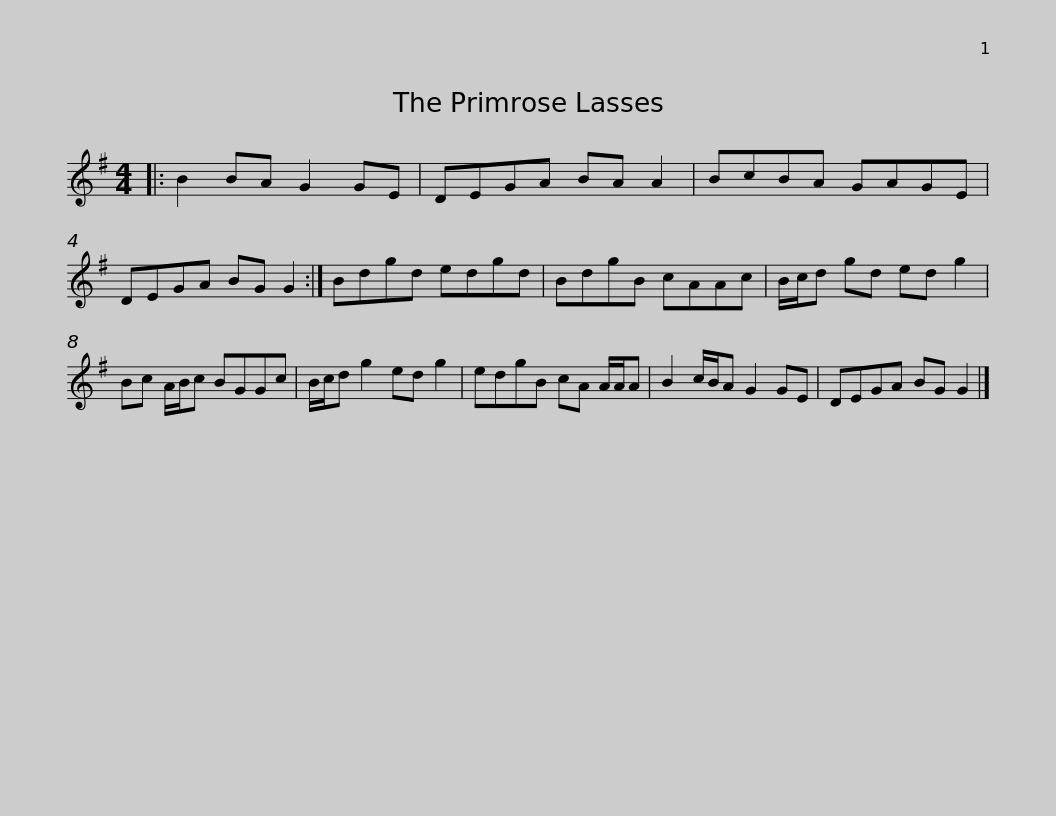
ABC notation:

X:1
L:1/8
M:4/4
I:linebreak $
K:G
V:1 treble
V:1
|: B2 BA G2 GE | DEGA BA A2 | BcBA GAGE | DEGA BG G2 :| Bdgd edgd |$ %5
 BdgB cAAc | B/c/d gd ed g2 | Bc A/B/c BGGc | B/c/d g2 ed g2 | edgB cA A/A/A |$ %10
 B2 c/B/A G2 GE | DEGA BG G2 |] %12
